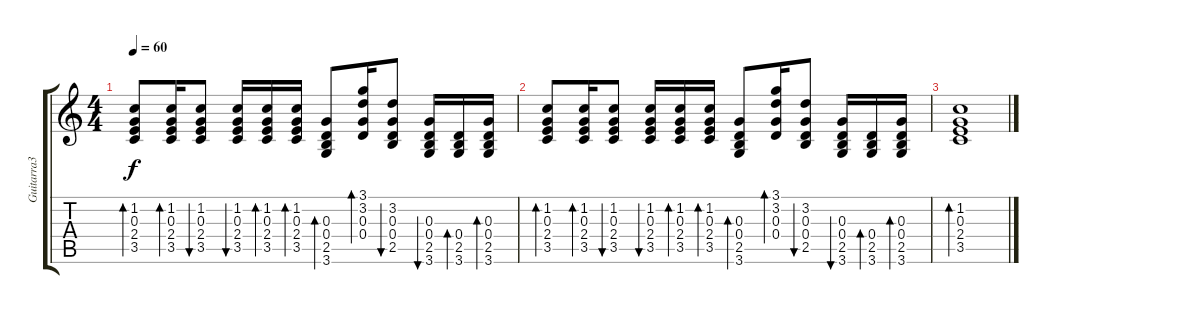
\track ("Guitarra3" "Guitarra3") {instrument acousticguitarnylon}
\staff {score tabs}
\tuning (E4 B3 G3 D3 A2 E2) {hide}
\ts (4 4)
\tempo 60
\clef g2
\ks c
(1.2 0.3 2.4 3.5).8{bd 30 dy f} (1.2 0.3 2.4 3.5).16{bd 30} (1.2 0.3 2.4 3.5).8{bu 30} (1.2 0.3 2.4 3.5).16{bu 30} (1.2 0.3 2.4 3.5).16{bd 30} (1.2 0.3 2.4 3.5).16{bd 30} (0.3 0.4 2.5 3.6).8{bd 30} (3.1 3.2 0.3 0.4).16{bd 30} (3.2 0.3 0.4 2.5).8{bu 30} (0.3 0.4 2.5 3.6).16{bu 30} (0.4 2.5 3.6).16{bd 30} (0.3 0.4 2.5 3.6).16{bd 30} |
(1.2 0.3 2.4 3.5).8{bd 30} (1.2 0.3 2.4 3.5).16{bd 30} (1.2 0.3 2.4 3.5).8{bu 30} (1.2 0.3 2.4 3.5).16{bu 30} (1.2 0.3 2.4 3.5).16{bd 30} (1.2 0.3 2.4 3.5).16{bd 30} (0.3 0.4 2.5 3.6).8{bd 30} (3.1 3.2 0.3 0.4).16{bd 30} (3.2 0.3 0.4 2.5).8{bu 30} (0.3 0.4 2.5 3.6).16{bu 30} (0.4 2.5 3.6).16{bd 30} (0.3 0.4 2.5 3.6).16{bd 30} |
(1.2 0.3 2.4 3.5).1{bd 480}
